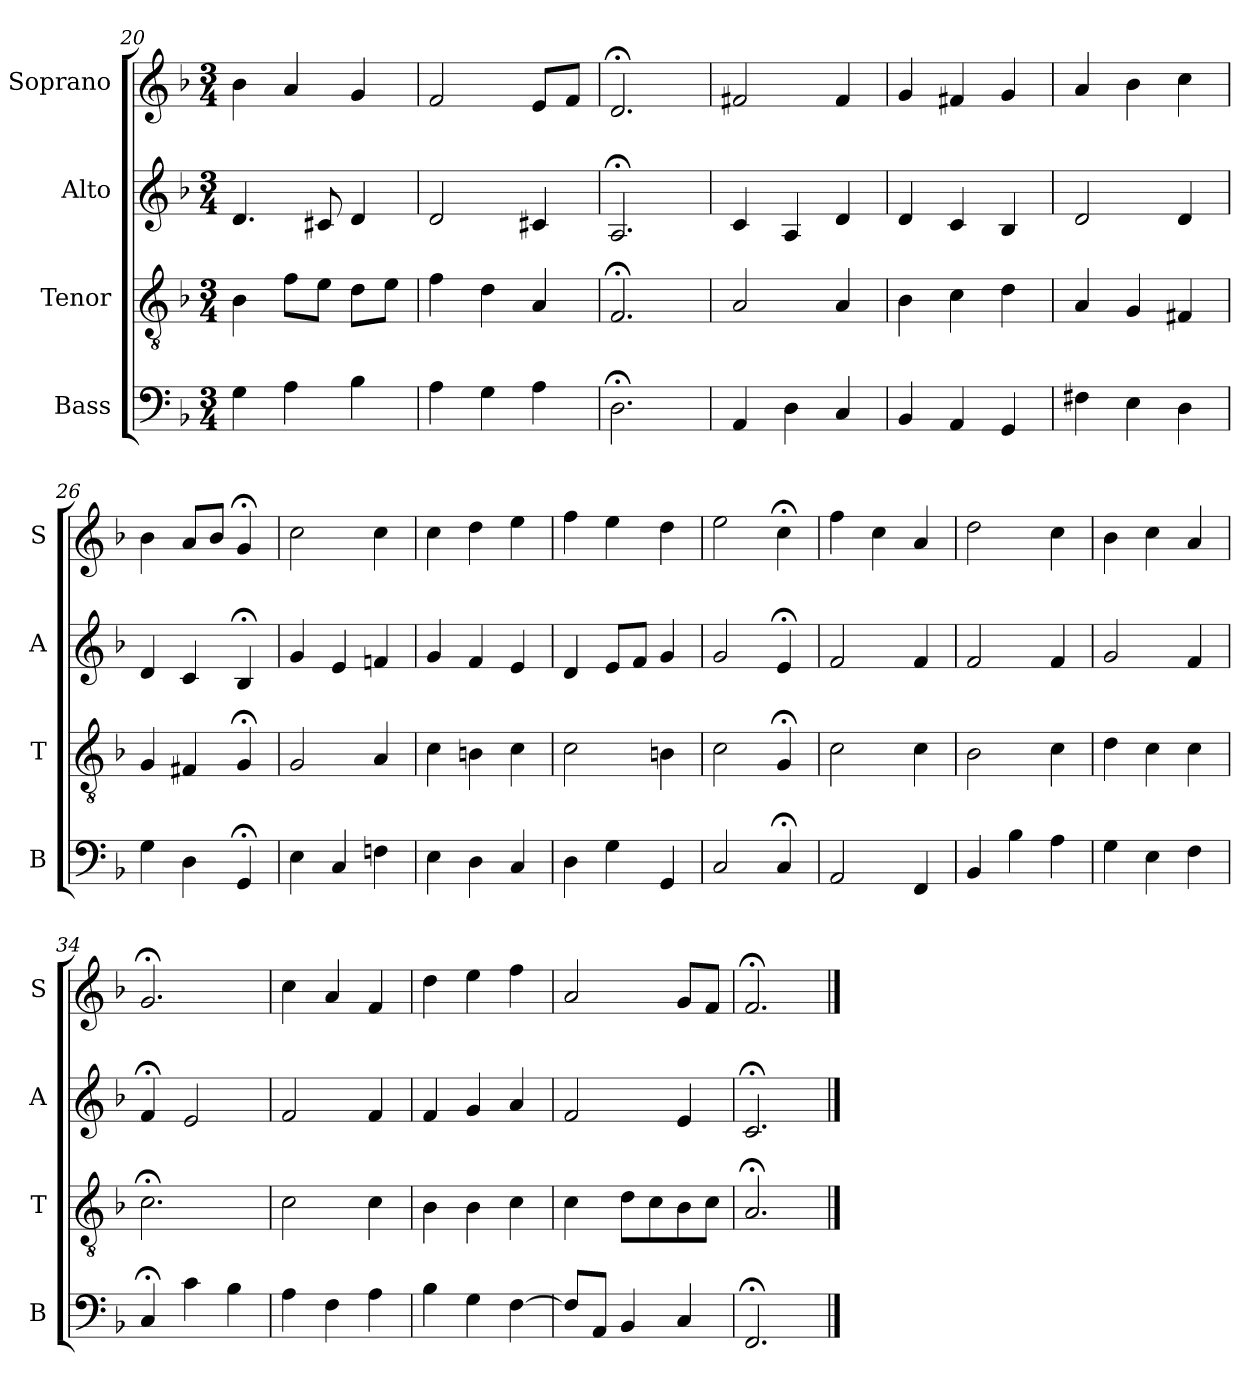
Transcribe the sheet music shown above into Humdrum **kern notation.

**kern	**kern	**kern	**kern
*part4	*part3	*part2	*part1
*staff4	*staff3	*staff2	*staff1
*I"Bass	*I"Tenor	*I"Alto	*I"Soprano
*I'B	*I'T	*I'A	*I'S
*clefF4	*clefGv2	*clefG2	*clefG2
*k[b-]	*k[b-]	*k[b-]	*k[b-]
*F:	*F:	*F:	*F:
*M3/4	*M3/4	*M3/4	*M3/4
=20	=20	=20	=20
4G	4B-	4.d	4b-
4A	8fL	.	4a
.	8eJ	8c#X	.
4B-	8dL	4d	4g
.	8eJ	.	.
=21	=21	=21	=21
4A	4f	2d	2f
4G	4d	.	.
4A	4A	4c#X	8eL
.	.	.	8fJ
=22	=22	=22	=22
2.D;<	2.F;<	2.A;<	2.d;<
=23	=23	=23	=23
4AA	2A	4c	2f#X
4D	.	4A	.
4C	4A	4d	4f#
=24	=24	=24	=24
4BB-	4B-	4d	4g
4AA	4c	4c	4f#X
4GG	4d	4B-	4g
=25	=25	=25	=25
4F#X	4A	2d	4a
4E	4G	.	4b-
4D	4F#X	4d	4cc
=26	=26	=26	=26
4G	4G	4d	4b-
4D	4F#X	4c	8aL
.	.	.	8b-J
4GG;<	4G;<	4B-;<	4g;<
=27	=27	=27	=27
4E	2G	4g	2cc
4C	.	4e	.
4Fn	4A	4fn	4cc
=28	=28	=28	=28
4E	4c	4g	4cc
4D	4Bn	4f	4dd
4C	4c	4e	4ee
=29	=29	=29	=29
4D	2c	4d	4ff
4G	.	8eL	4ee
.	.	8fJ	.
4GG	4Bn	4g	4dd
=30	=30	=30	=30
2C	2c	2g	2ee
4C;<	4G;<	4e;<	4cc;<
=31	=31	=31	=31
2AA	2c	2f	4ff
.	.	.	4cc
4FF	4c	4f	4a
=32	=32	=32	=32
4BB-	2B-	2f	2dd
4B-	.	.	.
4A	4c	4f	4cc
=33	=33	=33	=33
4G	4d	2g	4b-
4E	4c	.	4cc
4F	4c	4f	4a
=34	=34	=34	=34
4C;<	2.c;<	4f;<	2.g;<
4c	.	2e	.
4B-	.	.	.
=35	=35	=35	=35
4A	2c	2f	4cc
4F	.	.	4a
4A	4c	4f	4f
=36	=36	=36	=36
4B-	4B-	4f	4dd
4G	4B-	4g	4ee
[4F	4c	4a	4ff
=37	=37	=37	=37
8FL]	4c	2f	2a
8AAJ	.	.	.
4BB-	8dL	.	.
.	8c	.	.
4C	8B-	4e	8gL
.	8cJ	.	8fJ
=38	=38	=38	=38
2.FF;<	2.A;<	2.c;<	2.f;<
==	==	==	==
*-	*-	*-	*-
